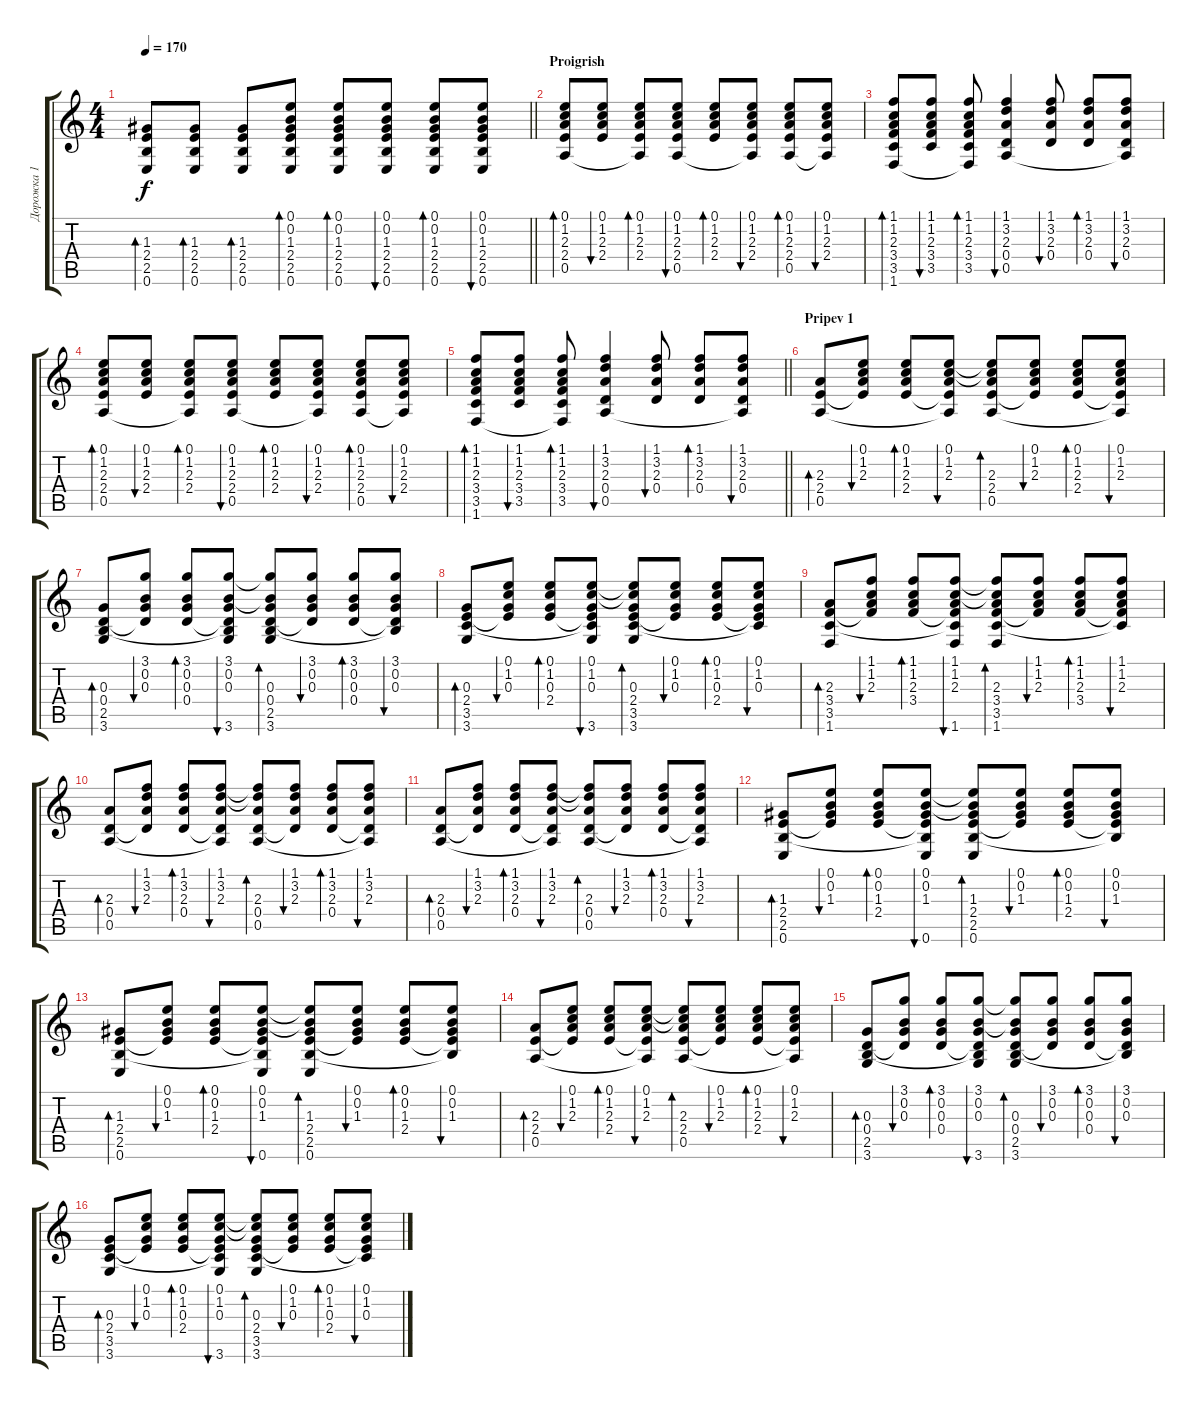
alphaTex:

\track ("Дорожка 1" "Дорожка 1") {instrument acousticguitarsteel}
\staff {score tabs}
\tuning (E4 B3 G3 D3 A2 E2) {hide}
\ts (4 4)
\tempo 170
\clef g2
\barLineRight lightlight
\ks c
(1.3 2.4 2.5 0.6).8{bd 60 dy f} (1.3 2.4 2.5 0.6).8{bd 60} (1.3 2.4 2.5 0.6).8{bd 60} (0.1{t} 0.2{t} 1.3 2.4 2.5 0.6).8{bd 60} (0.1 0.2 1.3 2.4 2.5 0.6).8{bd 60} (0.1 0.2 1.3 2.4 2.5 0.6).8{bu 60} (0.1 0.2 1.3 2.4 2.5 0.6).8{bd 60} (0.1 0.2 1.3 2.4 2.5 0.6).8{bu 60} |
\section ("" "Proigrish")
(0.1 1.2 2.3 2.4 0.5).8{bd 60} (0.1 1.2 2.3 2.4).8{bu 60} (0.1 1.2 2.3 2.4 0.5{t}).8{bd 60} (0.1 1.2 2.3 2.4 0.5).8{bu 60} (0.1 1.2 2.3 2.4).8{bd 60} (0.1 1.2 2.3 2.4 0.5{t}).8{bu 60} (0.1 1.2 2.3 2.4 0.5).8{bd 60} (0.1 1.2 2.3 2.4 0.5{t}).8{bu 60} |
(1.1 1.2 2.3 3.4 3.5 1.6).8{bd 60} (1.1 1.2 2.3 3.4 3.5).8{bu 60} (1.1 1.2 2.3 3.4 3.5 1.6{t}).8{bd 60} (1.1 3.2 2.3 0.4 0.5).4{bu 60} (1.1 3.2 2.3 0.4).8{bu 60} (1.1 3.2 2.3 0.4).8{bd 60} (1.1 3.2 2.3 0.4 0.5{t}).8{bu 60} |
(0.1 1.2 2.3 2.4 0.5).8{bd 60} (0.1 1.2 2.3 2.4).8{bu 60} (0.1 1.2 2.3 2.4 0.5{t}).8{bd 60} (0.1 1.2 2.3 2.4 0.5).8{bu 60} (0.1 1.2 2.3 2.4).8{bd 60} (0.1 1.2 2.3 2.4 0.5{t}).8{bu 60} (0.1 1.2 2.3 2.4 0.5).8{bd 60} (0.1 1.2 2.3 2.4 0.5{t}).8{bu 60} |
\barLineRight lightlight
(1.1 1.2 2.3 3.4 3.5 1.6).8{bd 60} (1.1 1.2 2.3 3.4 3.5).8{bu 60} (1.1 1.2 2.3 3.4 3.5 1.6{t}).8{bd 60} (1.1 3.2 2.3 0.4 0.5).4{bu 60} (1.1 3.2 2.3 0.4).8{bu 60} (1.1 3.2 2.3 0.4).8{bd 60} (1.1 3.2 2.3 0.4 0.5{t}).8{bu 60} |
\section ("" "Pripev 1")
(2.3 2.4 0.5).8{bd 60} (0.1 1.2 2.3 2.4{t}).8{bu 60} (0.1 1.2 2.3 2.4).8{bd 60} (0.1 1.2 2.3 2.4{t} 0.5{t}).8{bu 60} (0.1{t} 1.2{t} 2.3 2.4 0.5).8{bd 60} (0.1 1.2 2.3 2.4{t}).8{bu 60} (0.1 1.2 2.3 2.4).8{bd 60} (0.1 1.2 2.3 2.4{t} 0.5{t}).8{bu 60} |
(0.3 0.4 2.5 3.6).8{bd 60} (3.1 0.2 0.3 0.4{t}).8{bu 60} (3.1 0.2 0.3 0.4).8{bd 60} (3.1 0.2 0.3 0.4{t} 2.5{t} 3.6).8{bu 60} (3.1{t} 0.2{t} 0.3 0.4 2.5 3.6).8{bd 60} (3.1 0.2 0.3 0.4{t}).8{bu 60} (3.1 0.2 0.3 0.4).8{bd 60} (3.1 0.2 0.3 0.4{t} 2.5{t}).8{bu 60} |
(0.3 2.4 3.5 3.6).8{bd 60} (0.1 1.2 0.3 2.4{t}).8{bu 60} (0.1 1.2 0.3 2.4).8{bd 60} (0.1 1.2 0.3 2.4{t} 3.5{t} 3.6).8{bu 60} (0.1{t} 1.2{t} 0.3 2.4 3.5 3.6).8{bd 60} (0.1 1.2 0.3 2.4{t}).8{bu 60} (0.1 1.2 0.3 2.4).8{bd 60} (0.1 1.2 0.3 2.4{t} 3.5{t}).8{bu 60} |
(2.3 3.4 3.5 1.6).8{bd 60} (1.1 1.2 2.3 3.4{t}).8{bu 60} (1.1 1.2 2.3 3.4).8{bd 60} (1.1 1.2 2.3 3.4{t} 3.5{t} 1.6).8{bu 60} (1.1{t} 1.2{t} 2.3 3.4 3.5 1.6).8{bd 60} (1.1 1.2 2.3 3.4{t}).8{bu 60} (1.1 1.2 2.3 3.4).8{bd 60} (1.1 1.2 2.3 3.4{t} 3.5{t}).8{bu 60} |
(2.3 0.4 0.5).8{bd 60} (1.1 3.2 2.3 0.4{t}).8{bu 60} (1.1 3.2 2.3 0.4).8{bd 60} (1.1 3.2 2.3 0.4{t} 0.5{t}).8{bu 60} (1.1{t} 3.2{t} 2.3 0.4 0.5).8{bd 60} (1.1 3.2 2.3 0.4{t}).8{bu 60} (1.1 3.2 2.3 0.4).8{bd 60} (1.1 3.2 2.3 0.4{t} 0.5{t}).8{bu 60} |
(2.3 0.4 0.5).8{bd 60} (1.1 3.2 2.3 0.4{t}).8{bu 60} (1.1 3.2 2.3 0.4).8{bd 60} (1.1 3.2 2.3 0.4{t} 0.5{t}).8{bu 60} (1.1{t} 3.2{t} 2.3 0.4 0.5).8{bd 60} (1.1 3.2 2.3 0.4{t}).8{bu 60} (1.1 3.2 2.3 0.4).8{bd 60} (1.1 3.2 2.3 0.4{t} 0.5{t}).8{bu 60} |
(1.3 2.4 2.5 0.6).8{bd 60} (0.1 0.2 1.3 2.4{t}).8{bu 60} (0.1 0.2 1.3 2.4).8{bd 60} (0.1 0.2 1.3 2.4{t} 2.5{t} 0.6).8{bu 60} (0.1{t} 0.2{t} 1.3 2.4 2.5 0.6).8{bd 60} (0.1 0.2 1.3 2.4{t}).8{bu 60} (0.1 0.2 1.3 2.4).8{bd 60} (0.1 0.2 1.3 2.4{t} 2.5{t}).8{bu 60} |
(1.3 2.4 2.5 0.6).8{bd 60} (0.1 0.2 1.3 2.4{t}).8{bu 60} (0.1 0.2 1.3 2.4).8{bd 60} (0.1 0.2 1.3 2.4{t} 2.5{t} 0.6).8{bu 60} (0.1{t} 0.2{t} 1.3 2.4 2.5 0.6).8{bd 60} (0.1 0.2 1.3 2.4{t}).8{bu 60} (0.1 0.2 1.3 2.4).8{bd 60} (0.1 0.2 1.3 2.4{t} 2.5{t}).8{bu 60} |
(2.3 2.4 0.5).8{bd 60} (0.1 1.2 2.3 2.4{t}).8{bu 60} (0.1 1.2 2.3 2.4).8{bd 60} (0.1 1.2 2.3 2.4{t} 0.5{t}).8{bu 60} (0.1{t} 1.2{t} 2.3 2.4 0.5).8{bd 60} (0.1 1.2 2.3 2.4{t}).8{bu 60} (0.1 1.2 2.3 2.4).8{bd 60} (0.1 1.2 2.3 2.4{t} 0.5{t}).8{bu 60} |
(0.3 0.4 2.5 3.6).8{bd 60} (3.1 0.2 0.3 0.4{t}).8{bu 60} (3.1 0.2 0.3 0.4).8{bd 60} (3.1 0.2 0.3 0.4{t} 2.5{t} 3.6).8{bu 60} (3.1{t} 0.2{t} 0.3 0.4 2.5 3.6).8{bd 60} (3.1 0.2 0.3 0.4{t}).8{bu 60} (3.1 0.2 0.3 0.4).8{bd 60} (3.1 0.2 0.3 0.4{t} 2.5{t}).8{bu 60} |
(0.3 2.4 3.5 3.6).8{bd 60} (0.1 1.2 0.3 2.4{t}).8{bu 60} (0.1 1.2 0.3 2.4).8{bd 60} (0.1 1.2 0.3 2.4{t} 3.5{t} 3.6).8{bu 60} (0.1{t} 1.2{t} 0.3 2.4 3.5 3.6).8{bd 60} (0.1 1.2 0.3 2.4{t}).8{bu 60} (0.1 1.2 0.3 2.4).8{bd 60} (0.1 1.2 0.3 2.4{t} 3.5{t}).8{bu 60}
